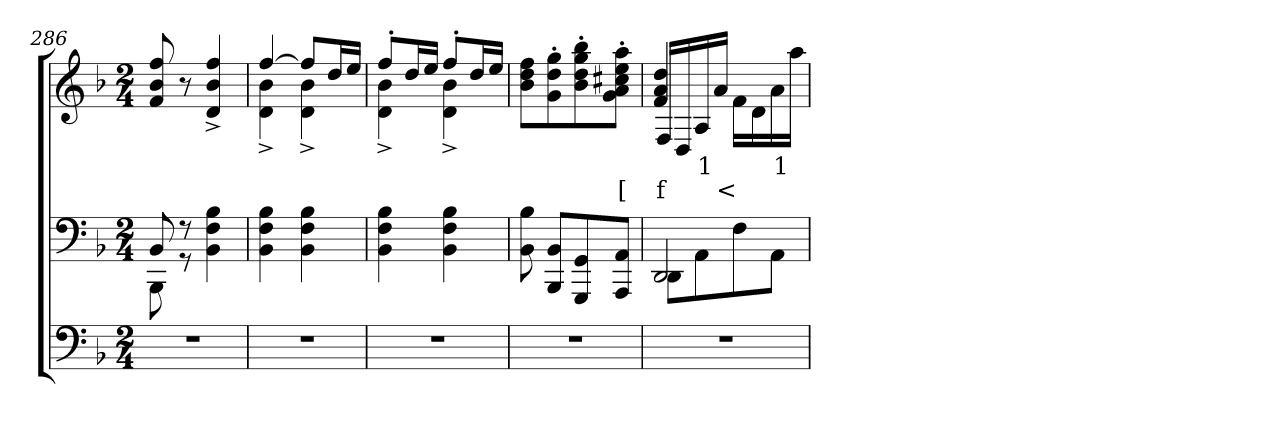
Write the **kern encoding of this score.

**kern	**kern	**kern	**text	**text
*part3	*part2	*part1	*part1	*part1
*staff3	*staff2	*staff1	*staff1	*staff1
*clefF4	*clefF4	*clefG2	*	*
*k[b-]	*k[b-]	*k[b-]	*	*
*M2/4	*M2/4	*M2/4	*	*
=286	=286	=286	=286	=286
*	*^	*	*	*
2r	8BB-	8BBB-\	8ff/ 8b-/ 8f/	.	.
.	8r	8r	8r	.	.
.	4ryy	4B- 4F 4BB-	4ff^> 4b-^> 4d^>	.	.
*	*v	*v	*	*	*
=287	=287	=287	=287	=287
*	*	*^	*	*
2r	4B- 4F 4BB-	[4ff	4b-^> 4d^>	.	.
.	4B- 4F 4BB-	8ffL]	4b-^> 4d^>	.	.
.	.	16ddL	.	.	.
.	.	16eeJJ	.	.	.
=288	=288	=288	=288	=288	=288
2r	4B- 4F 4BB-	8ff'>L	4b-^> 4d^>	.	.
.	.	16ddL	.	.	.
.	.	16eeJJ	.	.	.
.	4B- 4F 4BB-	8ff'>L	4b-^> 4d^>	.	.
.	.	16ddL	.	.	.
.	.	16eeJJ	.	.	.
*	*	*v	*v	*	*
=289	=289	=289	=289	=289
2r	8B- 8BB-	8ff\ 8dd 8b-L	.	.
.	8BB- 8BBB-L	8gg'> 8dd'> 8g'>	.	.
.	8GG 8GGG	8bb-'> 8gg'> 8dd'> 8b-'>	.	.
.	8AA 8AAAJ	8aa'> 8ee'> 8cc#X'> 8a'> 8g'>J	.	[
=290	=290	=290	=290	=290
*	*^	*^	*	*
2r	2DD	8DDL	4dd 4a 4f	16F/LL	.	f
.	.	.	.	16D/	.	.
.	.	8AA	.	16A/	1	.
.	.	.	.	16a\JJ	.	<
.	.	8F	4ryy	16fLL	.	.
.	.	.	.	16d	.	.
.	.	8AAJ	.	16a	1	.
.	.	.	.	16aaJJ	.	.
*	*v	*v	*	*	*	*
*	*	*v	*v	*	*
=	=	=	=	=
*-	*-	*-	*-	*-
